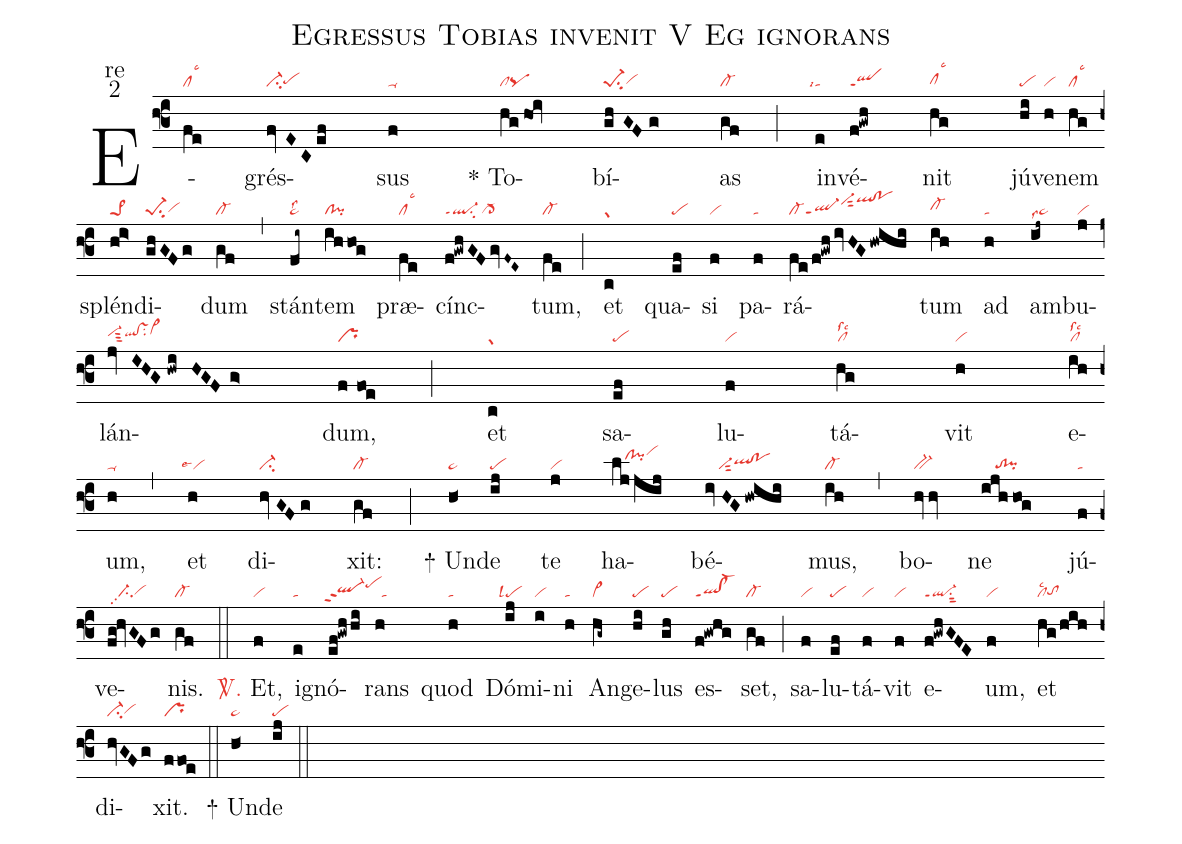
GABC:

name:Egressus Tobias invenit V Eg ignorans;
office-part:re;
mode:2;
nabc-lines:1;
%%
(f3) E(fe|cllsc3)grés(fvECef|ci-pehg)sus(f|ta-) <sp>*</sp> To(hghoi|clpq)bí(ghGFg|pe-1su2vihg)as(gf|cl-) (;) in(e|``talsi1)vé(f!gwh|qlppt1)nit(hg|clhglsc3) jú(hi|pe)ve(h|vi)nem(hgz|cllsc3) splén(hi>|pe>1)di(ghGFg|pe-1su2vihg)dum(gf|cl-) (,) stán(fi~|pe~lss2)tem(ihhog|cl!pi) præ(fe|cllsc3)cínc(f!gwhGFgvF~E~|ql-ppt1su2cl->)tum,(fe|cl-) (;) et(c|gr) qua(ef|pe)si(f|vi) pa(f|ta)rá(fe/f!gwh/|cl-ql-ppt1|ivHG/hwihi|//vi-hjsut2qlhk!pohk)tum(ih|cl-hh) ad(h|ta) am(ij~|pe~lss7)bu(j|vi)lán(jvIHG/hwiHGFg>|vi-hhsut3qlhh!vshhsu2vi>hi)dum,(ffoe|pr) (;) et(c|gr) sa(ef|pe)lu(f|vi)tá(hg|cllssc2)vit(h|vi) e(ihz|cllssc2)um,(h|ta-) (,) et(h|``vilse4) di(hvGFg|ci-)xit:(gf|cl-) (;) <sp>+</sp> Un(h<|ta>)de(ij|pe) te(j|vi) ha(ljjij|////clhj!pihjvihl)bé(ivHG/hwihi|////vi-sut2qlhh!pohh)mus,(ih|cl-) (,) bo(hvhv|bv-)ne(ijhhog|////to!pi) jú(fz|ta)ve(fg!hvGFg|///ci-pp2vihg)nis.(gf|cl-)
(::) <c><sp>V/</sp>.</c> Et,(f|vi) i(e|ta)gnó(ef!gwhhi|`ql-hhppt2pehj)rans(h|//ta) quod(h|ta) Dó(ij|``pelsl4)mi(i|vi)ni(h|ta) An(hg~|vi>)ge(hi|pe)lus(gh|pe) es(f!gwhg|ql!cl-ppt1)set,(gf|cl-) (;) sa(f|vi)lu(ef|pe)tá(f|vi)vit(f|vi) e(f!gwhGFE|ql-ppt1su1sut2)um,(f|vi) et(hg/hih|cllsc2tohg) di(hvGFg|ci-vihg)xit.(ffoe|pr) (::) <sp>+</sp> Un(h<|ta>)de(ij|pe) (::)
